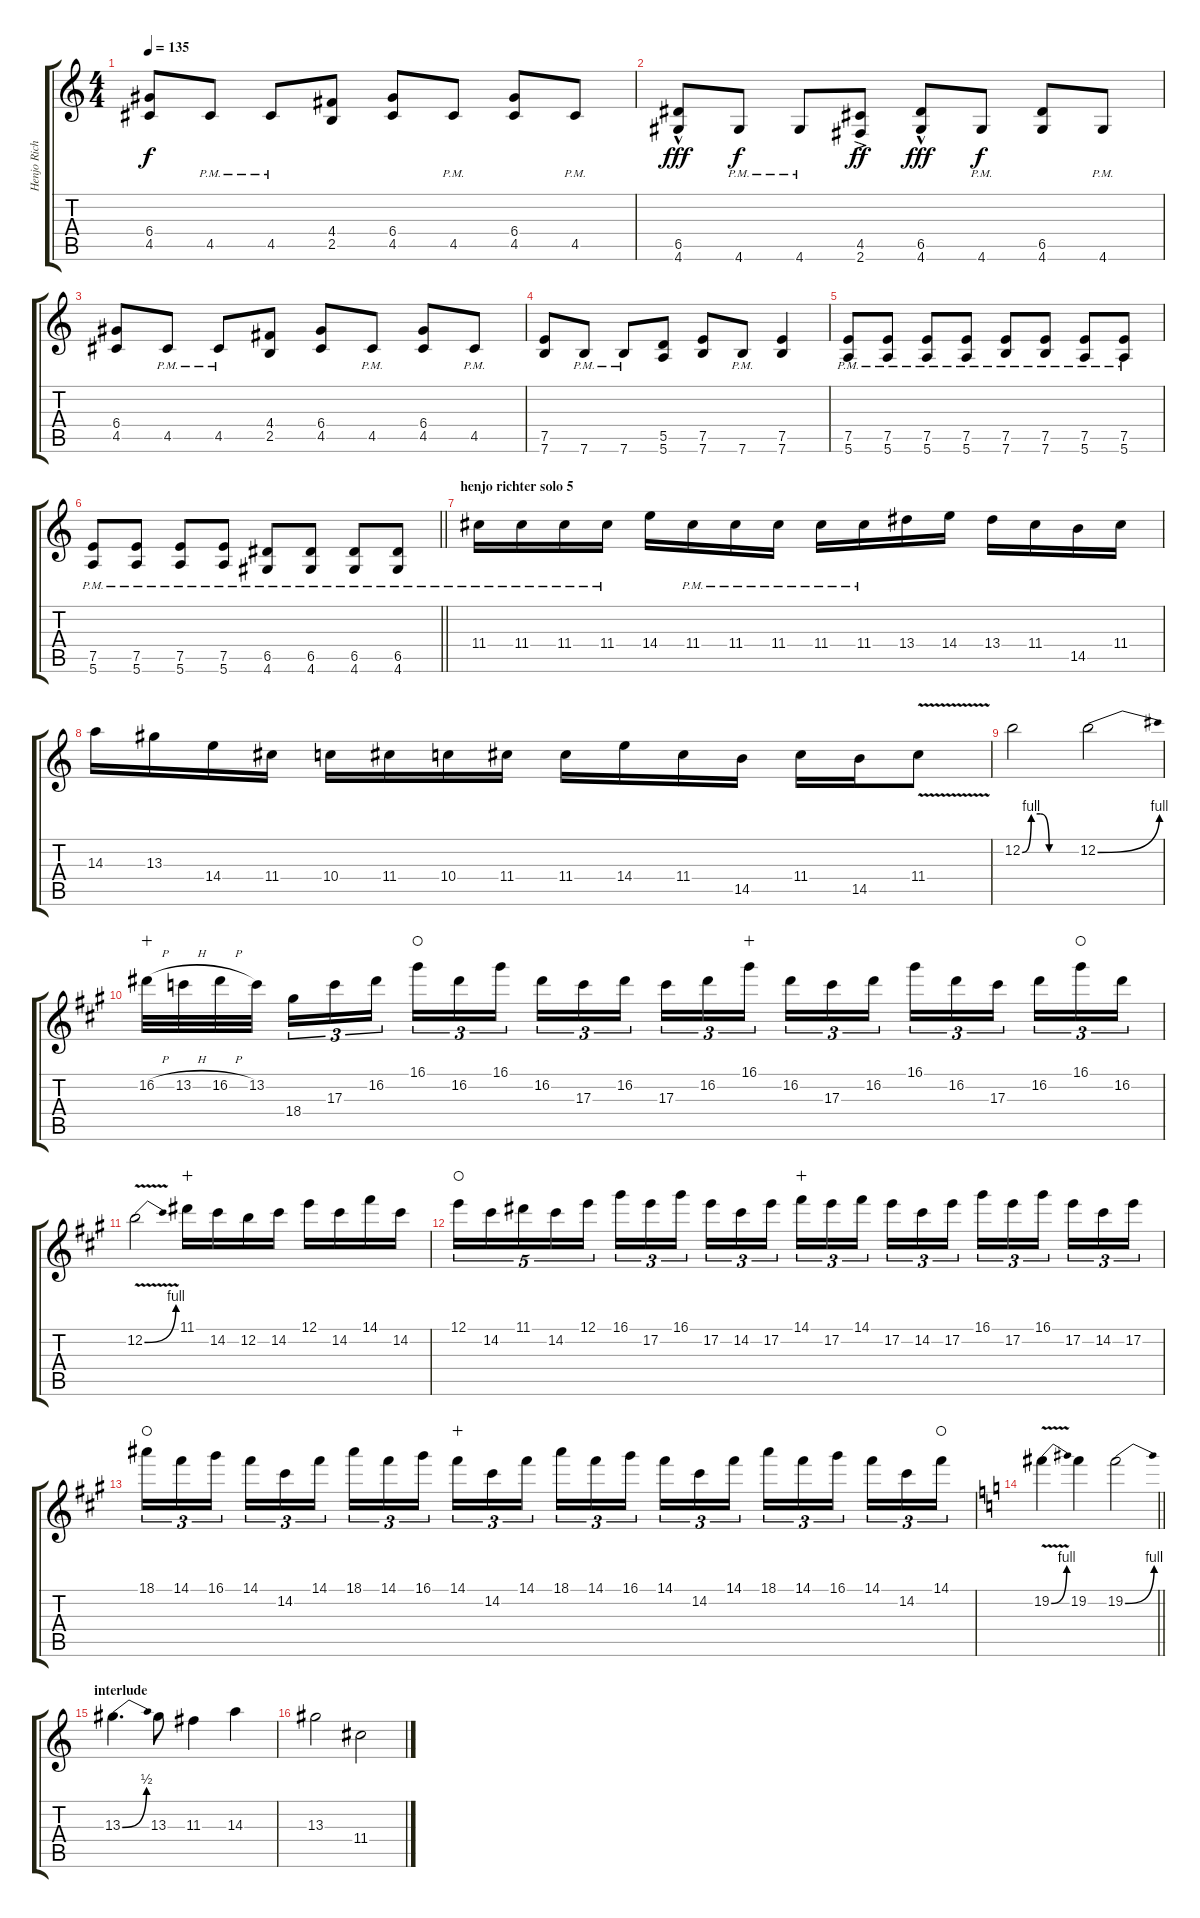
\track ("Henjo Richter" "Henjo Rich") {instrument overdrivenguitar}
\staff {score tabs}
\tuning (E4 B3 G3 D3 A2 E2) {hide}
\ts (4 4)
\tempo 135
\clef g2
\ks c
(6.4 4.5).8{dy f} 4.5{pm}.8 4.5{pm}.8 (4.4 2.5).8 (6.4 4.5).8 4.5{pm}.8 (6.4 4.5).8 4.5{pm}.8 |
(6.5{hac} 4.6).8{dy fff} 4.6{pm}.8{dy f} 4.6{pm}.8 (4.5{ac} 2.6).8{dy ff} (6.5{hac} 4.6).8{dy fff} 4.6{pm}.8{dy f} (6.5 4.6).8 4.6{pm}.8 |
(6.4 4.5).8 4.5{pm}.8 4.5{pm}.8 (4.4 2.5).8 (6.4 4.5).8 4.5{pm}.8 (6.4 4.5).8 4.5{pm}.8 |
(7.5 7.6).8 7.6{pm}.8 7.6{pm}.8 (5.5 5.6).8 (7.5 7.6).8 7.6{pm}.8 (7.5 7.6).4 |
(7.5{pm} 5.6{pm}).8 (7.5{pm} 5.6{pm}).8 (7.5{pm} 5.6{pm}).8 (7.5{pm} 5.6{pm}).8 (7.5{pm} 7.6{pm}).8 (7.5{pm} 7.6{pm}).8 (7.5{pm} 5.6{pm}).8 (7.5{pm} 5.6{pm}).8 |
\barLineRight lightlight
(7.5{pm} 5.6{pm}).8 (7.5{pm} 5.6{pm}).8 (7.5{pm} 5.6{pm}).8 (7.5{pm} 5.6{pm}).8 (6.5{pm} 4.6{pm}).8 (6.5{pm} 4.6{pm}).8 (6.5{pm} 4.6{pm}).8 (6.5 4.6{pm}).8 |
\section ("" "henjo richter solo 5")
11.4{pm}.16{volume 16} 11.4{pm}.16 11.4{pm}.16 11.4{pm}.16 14.4.16 11.4{pm}.16 11.4{pm}.16 11.4{pm}.16 11.4{pm}.16 11.4{pm}.16 13.4.16 14.4.16 13.4.16 11.4.16 14.5.16 11.4.16 |
14.3.16 13.3.16 14.4.16 11.4.16 10.4.16 11.4.16 10.4.16 11.4.16 11.4.16 14.4.16 11.4.16 14.5.16 11.4.16 14.5.16 11.4{v}.8 |
12.2{be (custom 0 0 10 4 20 4 30 0 60 0)}.2 12.2{be (bend 0 0 60 4)}.2 |
\ks a
16.2{h}.32{wahc} 13.2{h}.32 16.2{h}.32 13.2.32{beam splitsecondary} 18.4.16{tu (3 2)} 17.3.16{tu (3 2)} 16.2.16{tu (3 2)} 16.1.16{tu (3 2) waho} 16.2.16{tu (3 2)} 16.1.16{tu (3 2) beam splitsecondary} 16.2.16{tu (3 2)} 17.3.16{tu (3 2)} 16.2.16{tu (3 2)} 17.3.16{tu (3 2)} 16.2.16{tu (3 2)} 16.1.16{tu (3 2) wahc beam splitsecondary} 16.2.16{tu (3 2)} 17.3.16{tu (3 2)} 16.2.16{tu (3 2)} 16.1.16{tu (3 2)} 16.2.16{tu (3 2)} 17.3.16{tu (3 2) beam splitsecondary} 16.2.16{tu (3 2)} 16.1.16{tu (3 2) waho} 16.2.16{tu (3 2)} |
12.2{be (bend 0 0 60 4) v}.2 11.1.16{wahc} 14.2.16 12.2.16 14.2.16 12.1.16 14.2.16 14.1.16 14.2.16 |
12.1.16{tu (5 4) waho} 14.2.16{tu (5 4)} 11.1.16{tu (5 4)} 14.2.16{tu (5 4)} 12.1.16{tu (5 4)} 16.1.16{tu (3 2)} 17.2.16{tu (3 2)} 16.1.16{tu (3 2) beam splitsecondary} 17.2.16{tu (3 2)} 14.2.16{tu (3 2)} 17.2.16{tu (3 2)} 14.1.16{tu (3 2) wahc} 17.2.16{tu (3 2)} 14.1.16{tu (3 2) beam splitsecondary} 17.2.16{tu (3 2)} 14.2.16{tu (3 2)} 17.2.16{tu (3 2)} 16.1.16{tu (3 2)} 17.2.16{tu (3 2)} 16.1.16{tu (3 2) beam splitsecondary} 17.2.16{tu (3 2)} 14.2.16{tu (3 2)} 17.2.16{tu (3 2)} |
18.1.16{tu (3 2) waho} 14.1.16{tu (3 2)} 16.1.16{tu (3 2) beam splitsecondary} 14.1.16{tu (3 2)} 14.2.16{tu (3 2)} 14.1.16{tu (3 2)} 18.1.16{tu (3 2)} 14.1.16{tu (3 2)} 16.1.16{tu (3 2) beam splitsecondary} 14.1.16{tu (3 2) wahc} 14.2.16{tu (3 2)} 14.1.16{tu (3 2)} 18.1.16{tu (3 2)} 14.1.16{tu (3 2)} 16.1.16{tu (3 2) beam splitsecondary} 14.1.16{tu (3 2)} 14.2.16{tu (3 2)} 14.1.16{tu (3 2)} 18.1.16{tu (3 2)} 14.1.16{tu (3 2)} 16.1.16{tu (3 2) beam splitsecondary} 14.1.16{tu (3 2)} 14.2.16{tu (3 2)} 14.1.16{tu (3 2) waho} |
\barLineRight lightlight
\ks c
19.2{be (bend 0 0 60 4) v}.4 19.2.4 19.2{be (bend 0 0 60 4)}.2 |
\section ("" "interlude")
13.3{be (bend 0 0 60 2)}.4{d volume 16} 13.3.8 11.3.4 14.3.4 |
13.3.2 11.4.2
